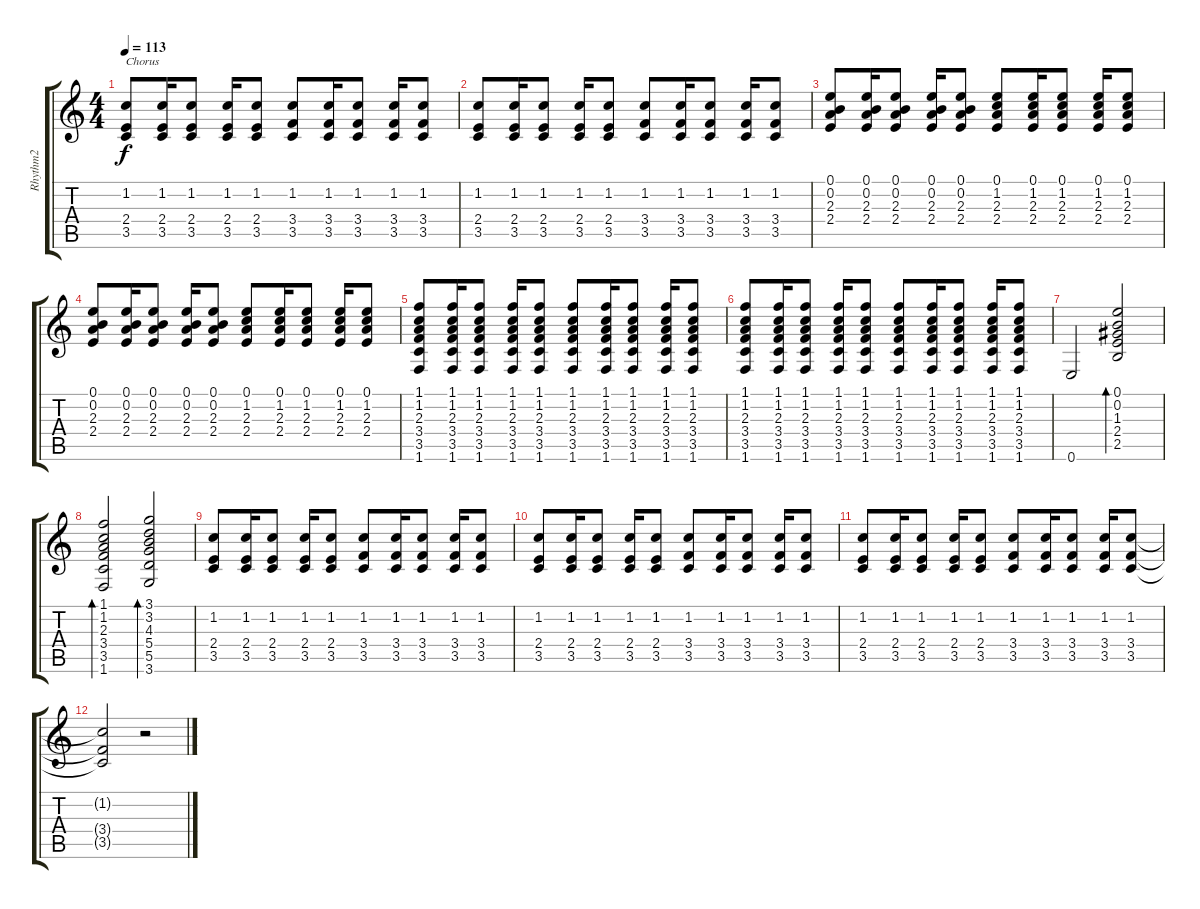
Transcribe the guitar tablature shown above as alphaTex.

\track ("Rhythm2" "Rhythm2") {instrument electricguitarclean}
\staff {score tabs}
\tuning (E4 B3 G3 D3 A2 E2) {hide}
\ts (4 4)
\tempo 113
\clef g2
\ks c
(1.2 2.4 3.5).8{txt "Chorus" dy f} (1.2 2.4 3.5).16 (1.2 2.4 3.5).8 (1.2 2.4 3.5).16 (1.2 2.4 3.5).8 (1.2 3.4 3.5).8 (1.2 3.4 3.5).16 (1.2 3.4 3.5).8 (1.2 3.4 3.5).16 (1.2 3.4 3.5).8 |
(1.2 2.4 3.5).8 (1.2 2.4 3.5).16 (1.2 2.4 3.5).8 (1.2 2.4 3.5).16 (1.2 2.4 3.5).8 (1.2 3.4 3.5).8 (1.2 3.4 3.5).16 (1.2 3.4 3.5).8 (1.2 3.4 3.5).16 (1.2 3.4 3.5).8 |
(0.1 0.2 2.3 2.4).8 (0.1 0.2 2.3 2.4).16 (0.1 0.2 2.3 2.4).8 (0.1 0.2 2.3 2.4).16 (0.1 0.2 2.3 2.4).8 (0.1 1.2 2.3 2.4).8 (0.1 1.2 2.3 2.4).16 (0.1 1.2 2.3 2.4).8 (0.1 1.2 2.3 2.4).16 (0.1 1.2 2.3 2.4).8 |
(0.1 0.2 2.3 2.4).8 (0.1 0.2 2.3 2.4).16 (0.1 0.2 2.3 2.4).8 (0.1 0.2 2.3 2.4).16 (0.1 0.2 2.3 2.4).8 (0.1 1.2 2.3 2.4).8 (0.1 1.2 2.3 2.4).16 (0.1 1.2 2.3 2.4).8 (0.1 1.2 2.3 2.4).16 (0.1 1.2 2.3 2.4).8 |
(1.1 1.2 2.3 3.4 3.5 1.6).8 (1.1 1.2 2.3 3.4 3.5 1.6).16 (1.1 1.2 2.3 3.4 3.5 1.6).8 (1.1 1.2 2.3 3.4 3.5 1.6).16 (1.1 1.2 2.3 3.4 3.5 1.6).8 (1.1 1.2 2.3 3.4 3.5 1.6).8 (1.1 1.2 2.3 3.4 3.5 1.6).16 (1.1 1.2 2.3 3.4 3.5 1.6).8 (1.1 1.2 2.3 3.4 3.5 1.6).16 (1.1 1.2 2.3 3.4 3.5 1.6).8 |
(1.1 1.2 2.3 3.4 3.5 1.6).8 (1.1 1.2 2.3 3.4 3.5 1.6).16 (1.1 1.2 2.3 3.4 3.5 1.6).8 (1.1 1.2 2.3 3.4 3.5 1.6).16 (1.1 1.2 2.3 3.4 3.5 1.6).8 (1.1 1.2 2.3 3.4 3.5 1.6).8 (1.1 1.2 2.3 3.4 3.5 1.6).16 (1.1 1.2 2.3 3.4 3.5 1.6).8 (1.1 1.2 2.3 3.4 3.5 1.6).16 (1.1 1.2 2.3 3.4 3.5 1.6).8 |
0.6.2{volume 16 balance 8} (0.1 0.2 1.3 2.4 2.5).2{bd 240} |
(1.1 1.2 2.3 3.4 3.5 1.6).2{bd 480} (3.1 3.2 4.3 5.4 5.5 3.6).2{bd 480} |
(1.2 2.4 3.5).8{volume 12} (1.2 2.4 3.5).16 (1.2 2.4 3.5).8 (1.2 2.4 3.5).16 (1.2 2.4 3.5).8 (1.2 3.4 3.5).8 (1.2 3.4 3.5).16 (1.2 3.4 3.5).8 (1.2 3.4 3.5).16 (1.2 3.4 3.5).8 |
(1.2 2.4 3.5).8 (1.2 2.4 3.5).16 (1.2 2.4 3.5).8 (1.2 2.4 3.5).16 (1.2 2.4 3.5).8 (1.2 3.4 3.5).8 (1.2 3.4 3.5).16 (1.2 3.4 3.5).8 (1.2 3.4 3.5).16 (1.2 3.4 3.5).8 |
(1.2 2.4 3.5).8 (1.2 2.4 3.5).16 (1.2 2.4 3.5).8 (1.2 2.4 3.5).16 (1.2 2.4 3.5).8 (1.2 3.4 3.5).8 (1.2 3.4 3.5).16 (1.2 3.4 3.5).8 (1.2 3.4 3.5).16 (1.2 3.4 3.5).8 |
(1.2{t} 3.4{t} 3.5{t}).2 r.2
